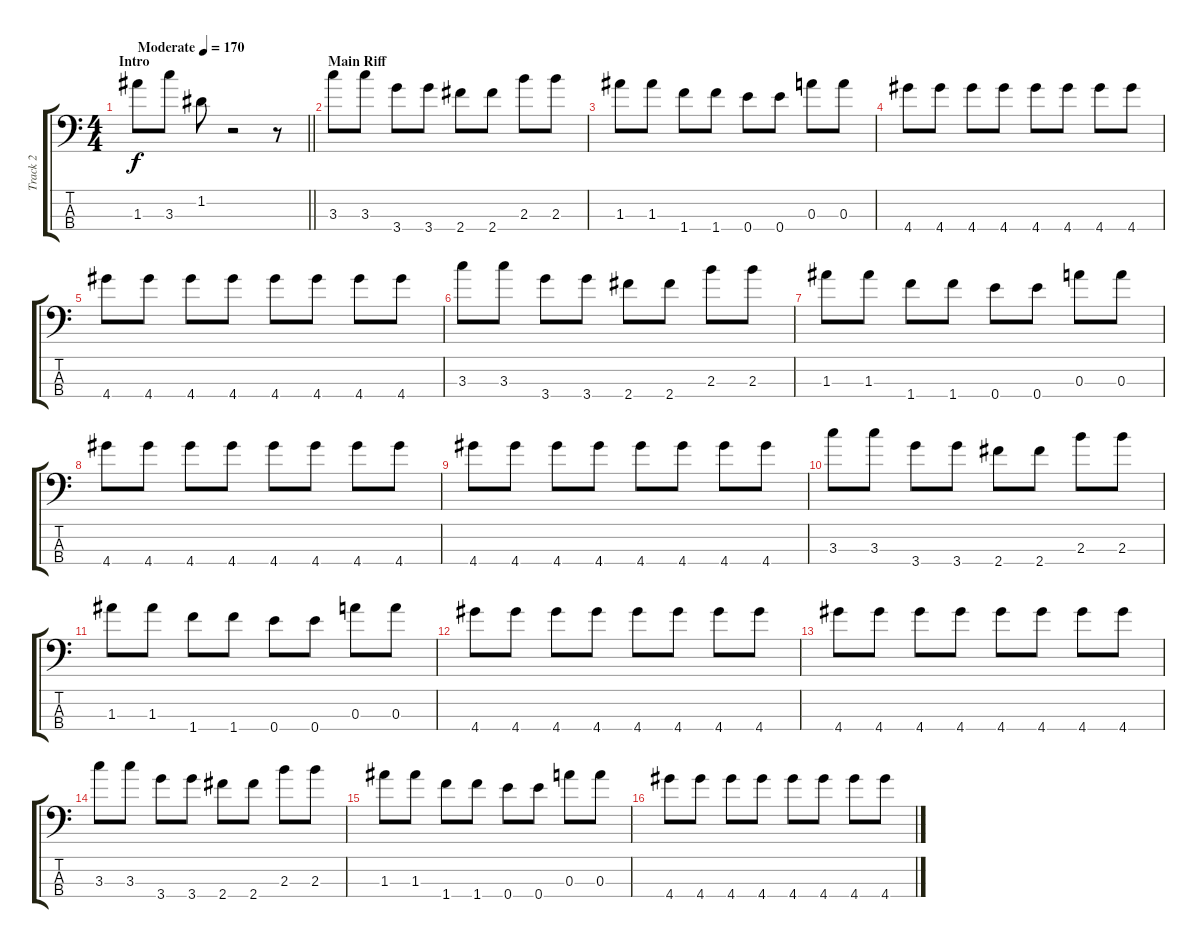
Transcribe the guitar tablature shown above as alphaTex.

\track ("Track 2" "Track 2") {instrument electricbassfinger}
\staff {score tabs}
\tuning (G4 D3 A3 E3) {hide}
\ts (4 4)
\section ("" "Intro")
\tempo (170 "Moderate")
\clef f4
\barLineRight lightlight
\ks c
1.3.8{dy f instrument electricbassfinger} 3.3.8 1.2.8 r.2 r.8 |
\section ("" "Main Riff")
3.3.8 3.3.8 3.4.8 3.4.8 2.4.8 2.4.8 2.3.8 2.3.8 |
1.3.8 1.3.8 1.4.8 1.4.8 0.4.8 0.4.8 0.3.8 0.3.8 |
4.4.8 4.4.8 4.4.8 4.4.8 4.4.8 4.4.8 4.4.8 4.4.8 |
4.4.8 4.4.8 4.4.8 4.4.8 4.4.8 4.4.8 4.4.8 4.4.8 |
3.3.8 3.3.8 3.4.8 3.4.8 2.4.8 2.4.8 2.3.8 2.3.8 |
1.3.8 1.3.8 1.4.8 1.4.8 0.4.8 0.4.8 0.3.8 0.3.8 |
4.4.8 4.4.8 4.4.8 4.4.8 4.4.8 4.4.8 4.4.8 4.4.8 |
4.4.8 4.4.8 4.4.8 4.4.8 4.4.8 4.4.8 4.4.8 4.4.8 |
3.3.8 3.3.8 3.4.8 3.4.8 2.4.8 2.4.8 2.3.8 2.3.8 |
1.3.8 1.3.8 1.4.8 1.4.8 0.4.8 0.4.8 0.3.8 0.3.8 |
4.4.8 4.4.8 4.4.8 4.4.8 4.4.8 4.4.8 4.4.8 4.4.8 |
4.4.8 4.4.8 4.4.8 4.4.8 4.4.8 4.4.8 4.4.8 4.4.8 |
3.3.8 3.3.8 3.4.8 3.4.8 2.4.8 2.4.8 2.3.8 2.3.8 |
1.3.8 1.3.8 1.4.8 1.4.8 0.4.8 0.4.8 0.3.8 0.3.8 |
4.4.8 4.4.8 4.4.8 4.4.8 4.4.8 4.4.8 4.4.8 4.4.8
